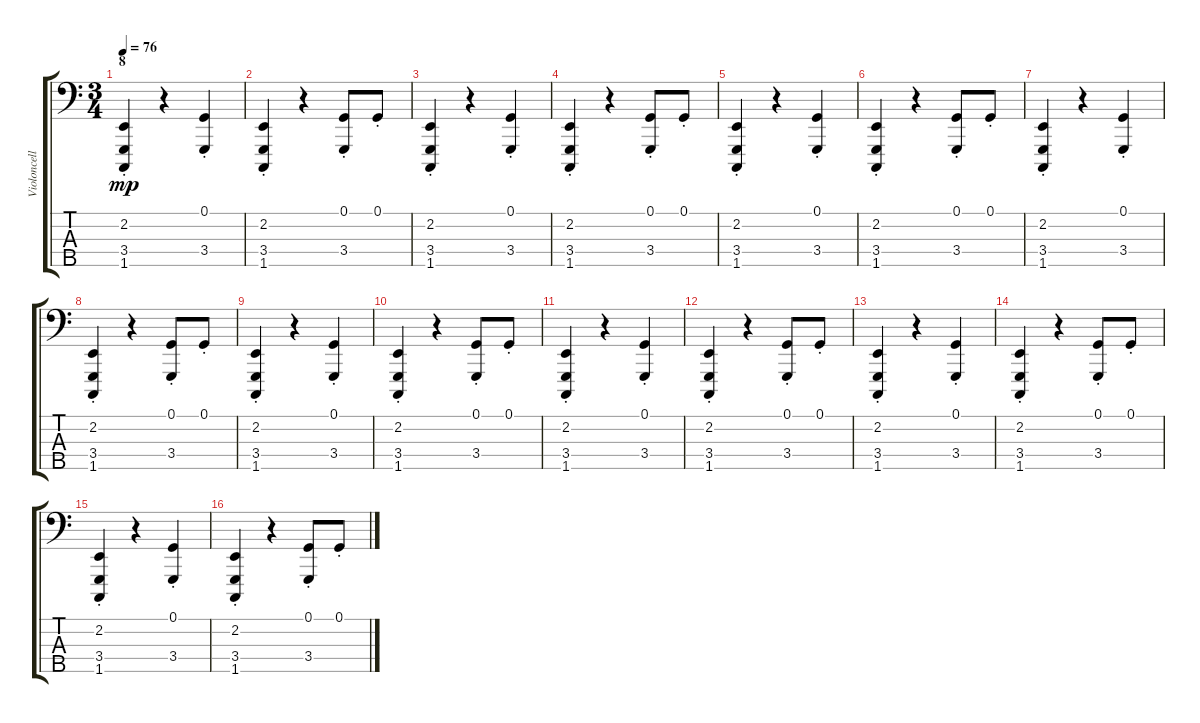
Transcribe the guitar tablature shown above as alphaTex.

\track ("Violoncelles" "Violoncell") {instrument cello}
\staff {score tabs}
\tuning (G2 D2 A1 E1 B0) {hide}
\ts (3 4)
\section ("" "8")
\tempo 76
\clef f4
\ks c
(2.2{st} 3.4{st} 1.5{st}).4{dy mp} r.4 (0.1{st} 3.4{st}).4 |
(2.2{st} 3.4{st} 1.5{st}).4 r.4 (0.1{st} 3.4{st}).8 0.1{st}.8 |
(2.2{st} 3.4{st} 1.5{st}).4 r.4 (0.1{st} 3.4{st}).4 |
(2.2{st} 3.4{st} 1.5{st}).4 r.4 (0.1{st} 3.4{st}).8 0.1{st}.8 |
(2.2{st} 3.4{st} 1.5{st}).4 r.4 (0.1{st} 3.4{st}).4 |
(2.2{st} 3.4{st} 1.5{st}).4 r.4 (0.1{st} 3.4{st}).8 0.1{st}.8 |
(2.2{st} 3.4{st} 1.5{st}).4 r.4 (0.1{st} 3.4{st}).4 |
(2.2{st} 3.4{st} 1.5{st}).4 r.4 (0.1{st} 3.4{st}).8 0.1{st}.8 |
(2.2{st} 3.4{st} 1.5{st}).4 r.4 (0.1{st} 3.4{st}).4 |
(2.2{st} 3.4{st} 1.5{st}).4 r.4 (0.1{st} 3.4{st}).8 0.1{st}.8 |
(2.2{st} 3.4{st} 1.5{st}).4 r.4 (0.1{st} 3.4{st}).4 |
(2.2{st} 3.4{st} 1.5{st}).4 r.4 (0.1{st} 3.4{st}).8 0.1{st}.8 |
(2.2{st} 3.4{st} 1.5{st}).4 r.4 (0.1{st} 3.4{st}).4 |
(2.2{st} 3.4{st} 1.5{st}).4 r.4 (0.1{st} 3.4{st}).8 0.1{st}.8 |
(2.2{st} 3.4{st} 1.5{st}).4 r.4 (0.1{st} 3.4{st}).4 |
(2.2{st} 3.4{st} 1.5{st}).4 r.4 (0.1{st} 3.4{st}).8 0.1{st}.8
